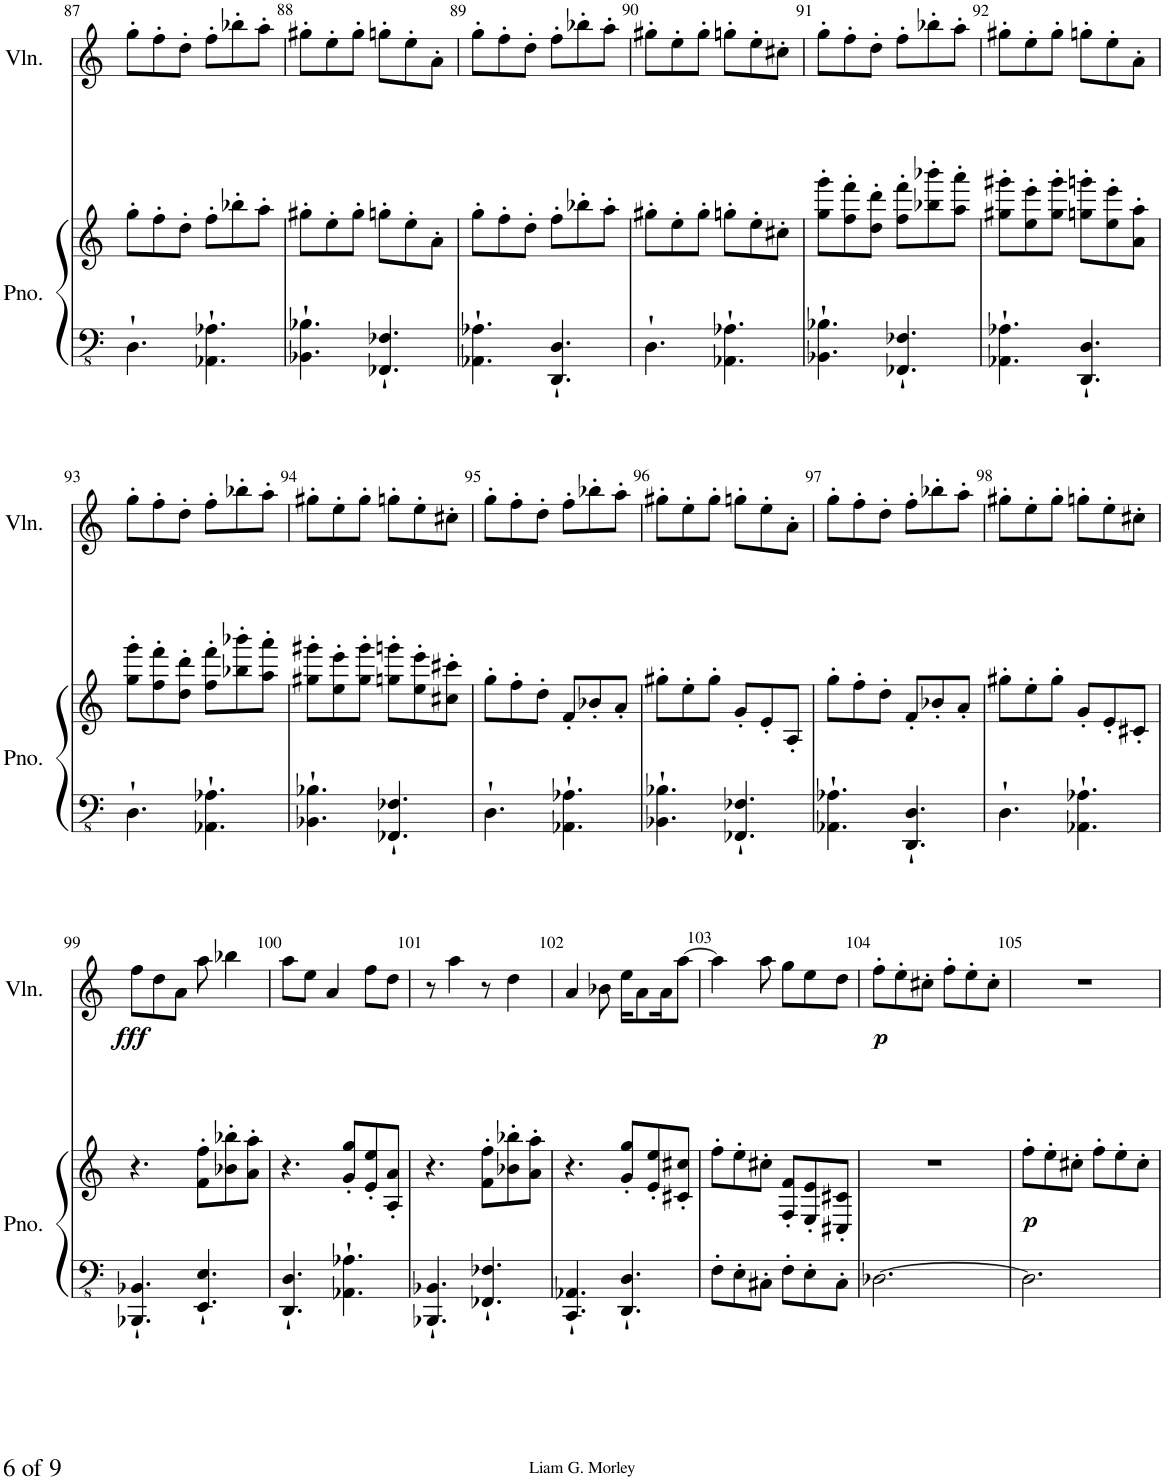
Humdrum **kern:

**kern	**kern	**dynam	**kern	**dynam
*part2	*part2	*part2	*part1	*part1
*staff3	*staff2	*staff2/3	*staff1	*staff1
*I"Piano	*	*	*I"Violin	*
*I'Pno.	*	*	*I'Vln.	*
!!LO:PB:g=z
*clefFv4	*clefG2	*	*clefG2	*
*k[]	*k[]	*	*k[]	*
*M6/8	*M6/8	*	*M6/8	*
=87	=87	=87	=87	=87
4.DD`\	8gg'\L	.	8gg'\L	.
.	8ff'\	.	8ff'\	.
.	8dd'\J	.	8dd'\J	.
4.AAA-X\` 4.AA-X\`	8ff'\L	.	8ff'\L	.
.	8bb-X'\	.	8bb-X'\	.
.	8aa'\J	.	8aa'\J	.
=88	=88	=88	=88	=88
4.BBB-X\` 4.BB-X\`	8gg#X'\L	.	8gg#X'\L	.
.	8ee'\	.	8ee'\	.
.	8gg#'\J	.	8gg#'\J	.
4.FFF-X/` 4.FF-X/`	8ggn'\L	.	8ggn'\L	.
.	8ee'\	.	8ee'\	.
.	8a'\J	.	8a'\J	.
=89	=89	=89	=89	=89
4.AAA-X\` 4.AA-X\`	8gg'\L	.	8gg'\L	.
.	8ff'\	.	8ff'\	.
.	8dd'\J	.	8dd'\J	.
4.DDD/` 4.DD/`	8ff'\L	.	8ff'\L	.
.	8bb-X'\	.	8bb-X'\	.
.	8aa'\J	.	8aa'\J	.
=90	=90	=90	=90	=90
4.DD`\	8gg#X'\L	.	8gg#X'\L	.
.	8ee'\	.	8ee'\	.
.	8gg#'\J	.	8gg#'\J	.
4.AAA-X\` 4.AA-X\`	8ggn'\L	.	8ggn'\L	.
.	8ee'\	.	8ee'\	.
.	8cc#X'\J	.	8cc#X'\J	.
=91	=91	=91	=91	=91
4.BBB-X\` 4.BB-X\`	8gg\' 8ggg\'L	.	8gg'\L	.
.	8ff\' 8fff\'	.	8ff'\	.
.	8dd\' 8ddd\'J	.	8dd'\J	.
4.FFF-X/` 4.FF-X/`	8ff\' 8fff\'L	.	8ff'\L	.
.	8bb-X\' 8bbb-X\'	.	8bb-X'\	.
.	8aa\' 8aaa\'J	.	8aa'\J	.
=92	=92	=92	=92	=92
4.AAA-X\` 4.AA-X\`	8gg#X\' 8ggg#X\'L	.	8gg#X'\L	.
.	8ee\' 8eee\'	.	8ee'\	.
.	8gg#\' 8ggg#\'J	.	8gg#'\J	.
4.DDD/` 4.DD/`	8ggn\' 8gggn\'L	.	8ggn'\L	.
.	8ee\' 8eee\'	.	8ee'\	.
.	8a\' 8aa\'J	.	8a'\J	.
!!LO:LB:g=z
=93	=93	=93	=93	=93
4.DD`\	8gg\' 8ggg\'L	.	8gg'\L	.
.	8ff\' 8fff\'	.	8ff'\	.
.	8dd\' 8ddd\'J	.	8dd'\J	.
4.AAA-X\` 4.AA-X\`	8ff\' 8fff\'L	.	8ff'\L	.
.	8bb-X\' 8bbb-X\'	.	8bb-X'\	.
.	8aa\' 8aaa\'J	.	8aa'\J	.
=94	=94	=94	=94	=94
4.BBB-X\` 4.BB-X\`	8gg#X\' 8ggg#X\'L	.	8gg#X'\L	.
.	8ee\' 8eee\'	.	8ee'\	.
.	8gg#\' 8ggg#\'J	.	8gg#'\J	.
4.FFF-X/` 4.FF-X/`	8ggn\' 8gggn\'L	.	8ggn'\L	.
.	8ee\' 8eee\'	.	8ee'\	.
.	8cc#X\' 8ccc#X\'J	.	8cc#X'\J	.
=95	=95	=95	=95	=95
4.DD`\	8gg'\L	.	8gg'\L	.
.	8ff'\	.	8ff'\	.
.	8dd'\J	.	8dd'\J	.
4.AAA-X\` 4.AA-X\`	8f'/L	.	8ff'\L	.
.	8b-X'/	.	8bb-X'\	.
.	8a'/J	.	8aa'\J	.
=96	=96	=96	=96	=96
4.BBB-X\` 4.BB-X\`	8gg#X'\L	.	8gg#X'\L	.
.	8ee'\	.	8ee'\	.
.	8gg#'\J	.	8gg#'\J	.
4.FFF-X/` 4.FF-X/`	8g'/L	.	8ggn'\L	.
.	8e'/	.	8ee'\	.
.	8A'/J	.	8a'\J	.
=97	=97	=97	=97	=97
4.AAA-X\` 4.AA-X\`	8gg'\L	.	8gg'\L	.
.	8ff'\	.	8ff'\	.
.	8dd'\J	.	8dd'\J	.
4.DDD/` 4.DD/`	8f'/L	.	8ff'\L	.
.	8b-X'/	.	8bb-X'\	.
.	8a'/J	.	8aa'\J	.
=98	=98	=98	=98	=98
4.DD`\	8gg#X'\L	.	8gg#X'\L	.
.	8ee'\	.	8ee'\	.
.	8gg#'\J	.	8gg#'\J	.
4.AAA-X\` 4.AA-X\`	8g'/L	.	8ggn'\L	.
.	8e'/	.	8ee'\	.
.	8c#X'/J	.	8cc#X'\J	.
!!LO:LB:g=z
=99	=99	=99	=99	=99
!	!	!	!	!LO:DY:b
4.BBBB-X/` 4.BBB-X/`	4.r	.	8ff\L	fff
.	.	.	8dd\	.
.	.	.	8a\J	.
4.EEE/` 4.EE/`	8f\' 8ff\'L	.	8aa\	.
.	8b-X\' 8bb-X\'	.	4bb-X\	.
.	8a\' 8aa\'J	.	.	.
=100	=100	=100	=100	=100
4.DDD/` 4.DD/`	4.r	.	8aa\L	.
.	.	.	8ee\J	.
.	.	.	4a/	.
4.AAA-X\` 4.AA-X\`	8g/' 8gg/'L	.	.	.
.	8e/' 8ee/'	.	8ff\L	.
.	8A/' 8a/'J	.	8dd\J	.
=101	=101	=101	=101	=101
4.BBBB-X/` 4.BBB-X/`	4.r	.	8r	.
.	.	.	4aa\	.
4.FFF-X/` 4.FF-X/`	8f\' 8ff\'L	.	8r	.
.	8b-X\' 8bb-X\'	.	4dd\	.
.	8a\' 8aa\'J	.	.	.
=102	=102	=102	=102	=102
4.CCC/` 4.AAA-X/`	4.r	.	4a/	.
.	.	.	8b-X\	.
4.DDD/` 4.DD/`	8g/' 8gg/'L	.	16ee\KL	.
.	.	.	8a\	.
.	8e/' 8ee/'	.	.	.
.	.	.	16a\K	.
.	8c#X/' 8cc#X/'J	.	[8aa\J	.
=103	=103	=103	=103	=103
8FF'\L	8ff'\L	.	4aa\]	.
8EE'\	8ee'\	.	.	.
8CC#X'\J	8cc#X'\J	.	8aa\	.
8FF'\L	8F/' 8f/'L	.	8gg\L	.
8EE'\	8E/' 8e/'	.	8ee\	.
8CC#'\J	8C#X/' 8c#X/'J	.	8dd\J	.
=104	=104	=104	=104	=104
!	!	!	!	!LO:DY:b
[2.DD-X\	2.r	.	8ff'\L	p
.	.	.	8ee'\	.
.	.	.	8cc#X'\J	.
.	.	.	8ff'\L	.
.	.	.	8ee'\	.
.	.	.	8cc#'\J	.
=105	=105	=105	=105	=105
!	!	!LO:DY:b	!	!
2.DD-\]	8ff'\L	p	2.r	.
.	8ee'\	.	.	.
.	8cc#X'\J	.	.	.
.	8ff'\L	.	.	.
.	8ee'\	.	.	.
.	8cc#'\J	.	.	.
=	=	=	=	=
*-	*-	*-	*-	*-
